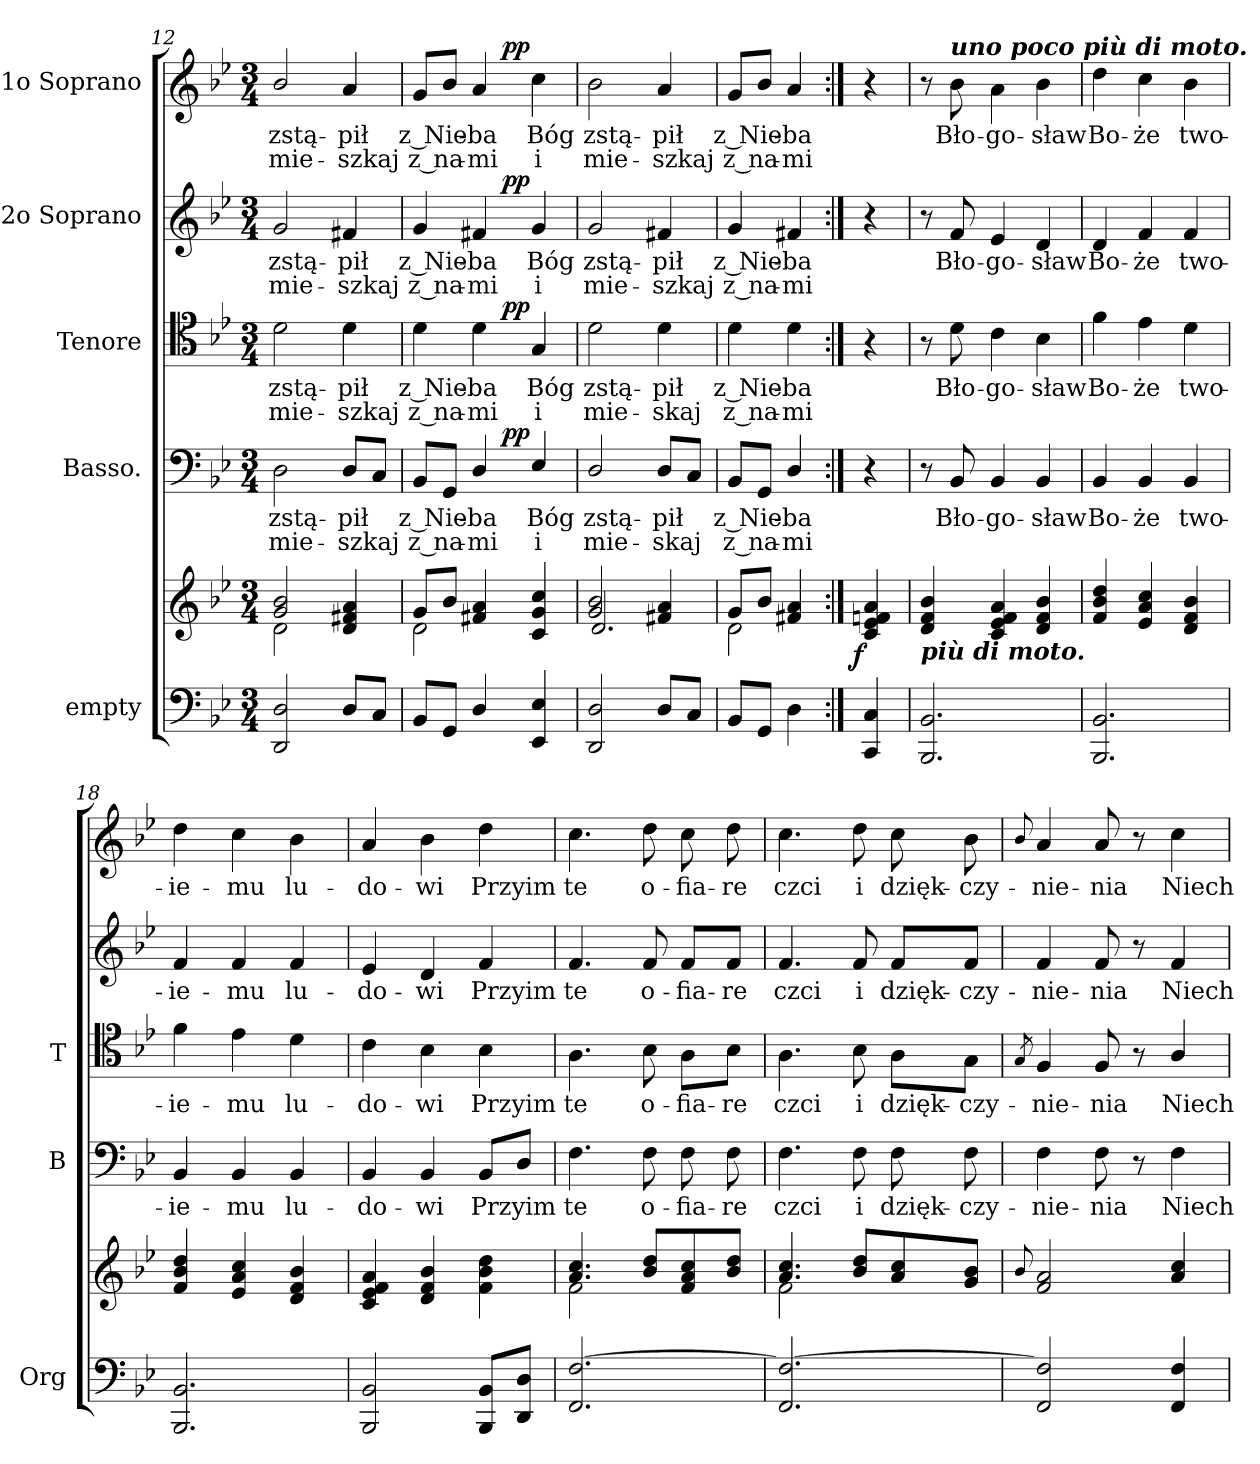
**kern	**kern	**dynam	**kern	**text	**text	**dynam	**kern	**text	**text	**dynam	**kern	**text	**text	**dynam	**kern	**text	**text	**dynam
*part5	*part5	*part5	*part4	*part4	*part4	*part4	*part3	*part3	*part3	*part3	*part2	*part2	*part2	*part2	*part1	*part1	*part1	*part1
*staff6	*staff5	*staff5/6	*staff4	*staff4	*staff4	*staff4	*staff3	*staff3	*staff3	*staff3	*staff2	*staff2	*staff2	*staff2	*staff1	*staff1	*staff1	*staff1
*I"empty	*	*	*I"Basso.	*	*	*	*I"Tenore	*	*	*	*I"2o Soprano	*	*	*	*I"1o Soprano	*	*	*
*I'Org	*	*	*I'B	*	*	*	*I'T	*	*	*	*	*	*	*	*	*	*	*
*clefF4	*clefG2	*	*clefF4	*	*	*	*clefC4	*	*	*	*clefG2	*	*	*	*clefG2	*	*	*
*k[b-e-]	*k[b-e-]	*	*k[b-e-]	*	*	*	*k[b-e-]	*	*	*	*k[b-e-]	*	*	*	*k[b-e-]	*	*	*
*B-:	*B-:	*	*B-:	*	*	*	*B-:	*	*	*	*B-:	*	*	*	*B-:	*	*	*
*M3/4	*M3/4	*	*M3/4	*	*	*	*M3/4	*	*	*	*M3/4	*	*	*	*M3/4	*	*	*
=12	=12	=12	=12	=12	=12	=12	=12	=12	=12	=12	=12	=12	=12	=12	=12	=12	=12	=12
*	*^	*	*	*	*	*	*	*	*	*	*	*	*	*	*	*	*	*
2DD/ 2D/	2g/ 2b-/	2d\	.	2D\	zstą-	mie-	.	2d\	zstą-	mie-	.	2g/	zstą-	mie-	.	2b-/	zstą-	mie-	.
8D/L	4d/ 4f#X/ 4a/	4ryy	.	8D/L	-pił	-szkaj	.	4d\	-pił	-szkaj	.	4f#X/	-pił	-szkaj	.	4a/	-pił	-szkaj	.
8C/J	.	.	.	8C/J	.	.	.	.	.	.	.	.	.	.	.	.	.	.	.
=13	=13	=13	=13	=13	=13	=13	=13	=13	=13	=13	=13	=13	=13	=13	=13	=13	=13	=13	=13
*	*	*	*	*^	*	*	*	*^	*	*	*	*^	*	*	*	*^	*	*	*
8BB-/L	8g/L	2d\	.	8BB-/L	4.ryy	z Nie-	z na-	.	4d\	4.ryy	z Nie-	z na-	.	4g/	4.ryy	z Nie-	z na-	.	8g/L	4.ryy	z Nie-	z na-	.
8GG/J	8b-/J	.	.	8GG/J	.	.	.	.	.	.	.	.	.	.	.	.	.	.	8b-/J	.	.	.	.
4D/	4f#X/ 4a/	.	.	4D/	.	-ba	-mi	.	4d\	.	-ba	-mi	.	4f#X/	.	-ba	-mi	.	4a/	.	-ba	-mi	.
!	!	!	!	!	!	!	!	!LO:DY:a	!	!	!	!	!LO:DY:a	!	!	!	!	!LO:DY:a	!	!	!	!	!LO:DY:a
.	.	.	.	.	4.ryy	.	.	pp	.	4.ryy	.	.	pp	.	4.ryy	.	.	pp	.	4.ryy	.	.	pp
4EE-/ 4E-/	4c/ 4g/ 4cc/	4ryy	.	4E-/	.	Bóg	i	.	4G/	.	Bóg	i	.	4g/	.	Bóg	i	.	4cc\	.	Bóg	i	.
*	*	*	*	*v	*v	*	*	*	*	*	*	*	*	*v	*v	*	*	*	*v	*v	*	*	*
*	*	*	*	*	*	*	*	*v	*v	*	*	*	*	*	*	*	*	*	*	*
=14	=14	=14	=14	=14	=14	=14	=14	=14	=14	=14	=14	=14	=14	=14	=14	=14	=14	=14	=14
2DD/ 2D/	2g/ 2b-/	2.d/	.	2D/	zstą-	mie-	.	2d\	zstą-	mie-	.	2g/	zstą-	mie-	.	2b-\	zstą-	mie-	.
8D/L	4f#X/ 4a/	.	.	8D/L	-pił	-skaj	.	4d\	-pił	-skaj	.	4f#X/	-pił	-szkaj	.	4a/	-pił	-szkaj	.
8C/J	.	.	.	8C/J	.	.	.	.	.	.	.	.	.	.	.	.	.	.	.
=	=	=	=	=	=	=	=	=	=	=	=	=	=	=	=	=	=	=	=
8BB-/L	8g/L	2d\	.	8BB-/L	z Nie-	z na-	.	4d\	z Nie-	z na-	.	4g/	z Nie-	z na-	.	8g/L	z Nie-	z na-	.
8GG/J	8b-/J	.	.	8GG/J	.	.	.	.	.	.	.	.	.	.	.	8b-/J	.	.	.
4D\	4f#X/ 4a/	.	.	4D/	-ba	-mi	.	4d\	-ba	-mi	.	4f#X/	-ba	-mi	.	4a/	-ba	-mi	.
*	*v	*v	*	*	*	*	*	*	*	*	*	*	*	*	*	*	*	*	*
=15:|!	=15:|!	=15:|!	=15:|!	=15:|!	=15:|!	=15:|!	=15:|!	=15:|!	=15:|!	=15:|!	=15:|!	=15:|!	=15:|!	=15:|!	=15:|!	=15:|!	=15:|!	=15:|!
!	!	!LO:DY:rj	!	!	!	!	!	!	!	!	!	!	!	!	!	!	!	!
4CC/ 4C/	4c/ 4e-/ 4fn/ 4a/	f	4r	.	.	.	4r	.	.	.	4r	.	.	.	4r	.	.	.
=16	=16	=16	=16	=16	=16	=16	=16	=16	=16	=16	=16	=16	=16	=16	=16	=16	=16	=16
!	!LO:TX:b:Bi:t=più di moto.	!	!	!	!	!	!	!	!	!	!	!	!	!	!	!	!	!
2.BBB-/ 2.BB-/	4d/ 4f/ 4b-/	.	8r	.	.	.	8r	.	.	.	8r	.	.	.	8r	.	.	.
!	!	!	!	!	!	!	!	!	!	!	!	!	!	!	!LO:TX:a:Bi:t=uno poco più di moto.	!	!	!
.	.	.	8BB-/	Bło-	.	.	8d\	Bło-	.	.	8f/	Bło-	.	.	8b-\	Bło-	.	.
.	4c/ 4e-/ 4f/ 4a/	.	4BB-/	-go-	.	.	4c\	-go-	.	.	4e-/	-go-	.	.	4a\	-go-	.	.
.	4d/ 4f/ 4b-/	.	4BB-/	-sław	.	.	4B-\	-sław	.	.	4d/	-sław	.	.	4b-\	-sław	.	.
=17	=17	=17	=17	=17	=17	=17	=17	=17	=17	=17	=17	=17	=17	=17	=17	=17	=17	=17
2.BBB-/ 2.BB-/	4f/ 4b-/ 4dd/	.	4BB-/	Bo-	.	.	4f\	Bo-	.	.	4d/	Bo-	.	.	4dd\	Bo-	.	.
.	4e-/ 4a/ 4cc/	.	4BB-/	-że	.	.	4e-\	-że	.	.	4f/	-że	.	.	4cc\	-że	.	.
.	4d/ 4f/ 4b-/	.	4BB-/	two-	.	.	4d\	two-	.	.	4f/	two-	.	.	4b-\	two-	.	.
=18	=18	=18	=18	=18	=18	=18	=18	=18	=18	=18	=18	=18	=18	=18	=18	=18	=18	=18
2.BBB-/ 2.BB-/	4f/ 4b-/ 4dd/	.	4BB-/	-ie-	.	.	4f\	-ie-	.	.	4f/	-ie-	.	.	4dd\	-ie-	.	.
.	4e-/ 4a/ 4cc/	.	4BB-/	-mu	.	.	4e-\	-mu	.	.	4f/	-mu	.	.	4cc\	-mu	.	.
.	4d/ 4f/ 4b-/	.	4BB-/	lu-	.	.	4d\	lu-	.	.	4f/	lu-	.	.	4b-\	lu-	.	.
=19	=19	=19	=19	=19	=19	=19	=19	=19	=19	=19	=19	=19	=19	=19	=19	=19	=19	=19
2BBB-/ 2BB-/	4c/ 4e-/ 4f/ 4a/	.	4BB-/	-do-	.	.	4c\	-do-	.	.	4e-/	-do-	.	.	4a/	-do-	.	.
.	4d/ 4f/ 4b-/	.	4BB-/	-wi	.	.	4B-\	-wi	.	.	4d/	-wi	.	.	4b-\	-wi	.	.
8BBB-/ 8BB-/L	4f\ 4b-\ 4dd\	.	8BB-/L	Przyim	.	.	4B-\	Przyim	.	.	4f/	Przyim	.	.	4dd\	Przyim	.	.
8DD/ 8D/J	.	.	8D/J	.	.	.	.	.	.	.	.	.	.	.	.	.	.	.
=20	=20	=20	=20	=20	=20	=20	=20	=20	=20	=20	=20	=20	=20	=20	=20	=20	=20	=20
*	*^	*	*	*	*	*	*	*	*	*	*	*	*	*	*	*	*	*
2.FF/ [2.F/	4.a/ 4.cc/	2f\	.	4.F\	te	.	.	4.A\	te	.	.	4.f/	te	.	.	4.cc\	te	.	.
.	8b-/ 8dd/L	.	.	8F\	o-	.	.	8B-\	o-	.	.	8f/	o-	.	.	8dd\	o-	.	.
.	8f/ 8a/ 8cc/	4ryy	.	8F\	-fia-	.	.	8A\L	-fia-	.	.	8f/L	-fia-	.	.	8cc\	-fia-	.	.
.	8b-/ 8dd/J	.	.	8F\	-re	.	.	8B-\J	-re	.	.	8f/J	-re	.	.	8dd\	-re	.	.
=21	=21	=21	=21	=21	=21	=21	=21	=21	=21	=21	=21	=21	=21	=21	=21	=21	=21	=21	=21
2.FF/ 2.F_/	4.a/ 4.cc/	2f\	.	4.F\	czci	.	.	4.A\	czci	.	.	4.f/	czci	.	.	4.cc\	czci	.	.
.	8b-/ 8dd/L	.	.	8F\	i	.	.	8B-\	i	.	.	8f/	i	.	.	8dd\	i	.	.
.	8a/ 8cc/	4ryy	.	8F\	dzięk-	.	.	8A\L	dzięk-	.	.	8f/L	dzięk-	.	.	8cc\	dzięk-	.	.
.	8g/ 8b-/J	.	.	8F\	-czy-	.	.	8G\J	-czy-	.	.	8f/J	-czy-	.	.	8b-\	-czy-	.	.
*	*v	*v	*	*	*	*	*	*	*	*	*	*	*	*	*	*	*	*	*
=22	=22	=22	=22	=22	=22	=22	=22	=22	=22	=22	=22	=22	=22	=22	=22	=22	=22	=22
.	8qqb-/	.	.	.	.	.	8qG/	.	.	.	.	.	.	.	8qqb-/	.	.	.
2FF/ 2F]/	2f/ 2a/	.	4F\	-nie-	.	.	4F/	-nie-	.	.	4f/	-nie-	.	.	4a/	-nie-	.	.
.	.	.	8F\	-nia	.	.	8F/	-nia	.	.	8f/	-nia	.	.	8a/	-nia	.	.
.	.	.	8r	.	.	.	8r	.	.	.	8r	.	.	.	8r	.	.	.
4FF/ 4F/	4a/ 4cc/	.	4F\	Niech	.	.	4A/	Niech	.	.	4f/	Niech	.	.	4cc\	Niech	.	.
=	=	=	=	=	=	=	=	=	=	=	=	=	=	=	=	=	=	=
*-	*-	*-	*-	*-	*-	*-	*-	*-	*-	*-	*-	*-	*-	*-	*-	*-	*-	*-
